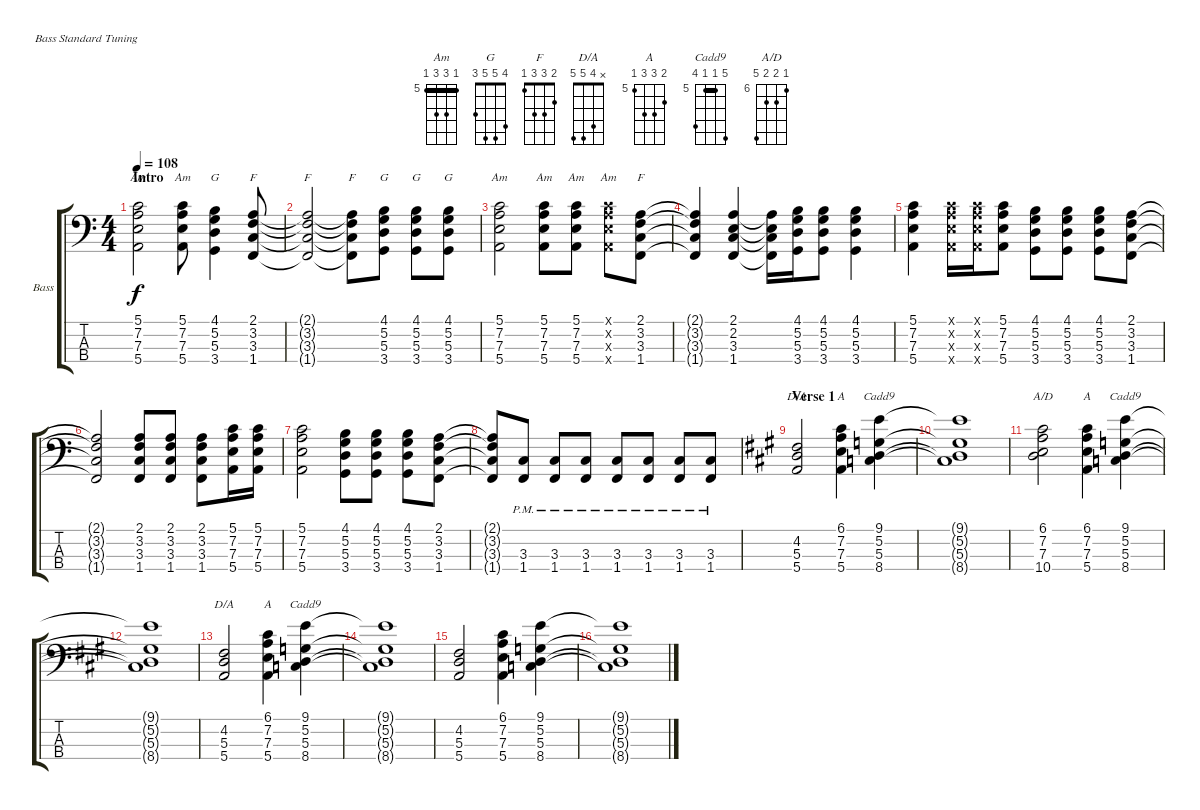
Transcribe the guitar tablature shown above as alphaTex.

\defaultSystemsLayout 4
\bracketExtendMode groupsimilarinstruments
\firstSystemTrackNameOrientation horizontal
\otherSystemsTrackNameOrientation horizontal
\track ("Bass" "Bass") {instrument electricbassfinger}
\staff {score tabs}
\tuning (G2 D2 A1 E1)
\chord ("Am" 5 7 7 5) {firstfret 5 barre 5}
\chord ("G" 4 5 5 3)
\chord ("F" 2 3 3 1)
\chord ("D/A" x 4 5 5)
\chord ("A" 6 7 7 5) {firstfret 5}
\chord ("Cadd9" 9 5 5 8) {firstfret 5 barre 5}
\chord ("A/D" 6 7 7 10) {firstfret 6}
\ts (4 4)
\section ("" "Intro")
\tempo 108
\clef f4
\scale
0.487395
\ks c
(5.4 7.3 7.2 5.1).2{ch "Am" dy f instrument electricbassfinger} (5.4 7.3 7.2 5.1).8{ch "Am"} (3.4 5.3 5.2 4.1).4{ch "G"} (1.4 3.3 3.2 2.1).8{ch "F"} |
\scale
0.256303 (1.4{t} 3.3{t} 3.2{t} 2.1{t}).2{ch "F"} (1.4{t} 3.3{t} 3.2{t} 2.1{t}).8{ch "F"} (3.4 5.3 5.2 4.1).8{ch "G"} (3.4 5.3 5.2 4.1).8{ch "G"} (3.4 5.3 5.2 4.1).8{ch "G"} |
\scale
0.256303 (5.4 7.3 7.2 5.1).2{ch "Am"} (5.4 7.3 7.2 5.1).8{ch "Am"} (5.4 7.3 7.2 5.1).8{ch "Am"} (5.4{x} 7.3{x} 7.2{x} 5.1{x}).8{ch "Am"} (1.4 3.3 3.2 2.1).8{ch "F"} |
\scale
0.333333 (1.4{t} 3.3{t} 3.2{t} 2.1{t}).4 (1.4 3.3 2.2 2.1).4 (1.4{t} 3.3{t} 2.2{t} 2.1{t}).16 (3.4 5.3 5.2 4.1).16 (3.4 5.3 5.2 4.1).8 (3.4 5.3 5.2 4.1).4 |
\scale
0.333333 (5.4 7.3 7.2 5.1).4 (5.4{x} 7.3{x} 7.2{x} 5.1{x}).16 (5.4{x} 7.3{x} 7.2{x} 5.1{x}).16 (5.4 7.3 7.2 5.1).8 (3.4 5.3 5.2 4.1).8 (3.4 5.3 5.2 4.1).8 (3.4 5.3 5.2 4.1).8 (1.4 3.3 3.2 2.1).8 |
\scale
0.333333 (1.4{t} 3.3{t} 3.2{t} 2.1{t}).2 (1.4 3.3 3.2 2.1).8 (1.4 3.3 3.2 2.1).8 (1.4 3.3 3.2 2.1).8 (5.4 7.3 7.2 5.1).16 (5.4 7.3 7.2 5.1).16 |
\scale
0.25523 (5.4 7.3 7.2 5.1).2 (3.4 5.3 5.2 4.1).8 (3.4 5.3 5.2 4.1).8 (3.4 5.3 5.2 4.1).8 (1.4 3.3 3.2 2.1).8 |
\scale
0.25523 (1.4{t} 3.3{t} 3.2{t} 2.1{t}).8 (1.4{pm} 3.3{pm}).8 (1.4{pm} 3.3{pm}).8 (1.4{pm} 3.3{pm}).8 (1.4{pm} 3.3{pm}).8 (1.4{pm} 3.3{pm}).8 (1.4{pm} 3.3{pm}).8 (1.4{pm} 3.3{pm}).8 |
\section ("" "Verse 1")
\scale
0.48954
\ks a
(5.4 5.3 4.2).2{ch "D/A"} (5.4 7.3 7.2 6.1).4{ch "A"} (8.4 5.3 5.2 9.1).4{ch "Cadd9"} |
\scale
0.333333 (8.4{t} 5.3{t} 5.2{t} 9.1{t}).1 |
\scale
0.333333 (10.4 7.3 7.2 6.1).2{ch "A/D"} (5.4 7.3 7.2 6.1).4{ch "A"} (8.4 5.3 5.2 9.1).4{ch "Cadd9"} |
\scale
0.333333 (8.4{t} 5.3{t} 5.2{t} 9.1{t}).1 |
\scale
0.333333 (5.4 5.3 4.2).2{ch "D/A"} (5.4 7.3 7.2 6.1).4{ch "A"} (8.4 5.3 5.2 9.1).4{ch "Cadd9"} |
\scale
0.333333 (8.4{t} 5.3{t} 5.2{t} 9.1{t}).1 |
\scale
0.333333 (5.4 5.3 4.2).2 (5.4 7.3 7.2 6.1).4 (8.4 5.3 5.2 9.1).4 |
\scale
0.333333 (8.4{t} 5.3{t} 5.2{t} 9.1{t}).1
